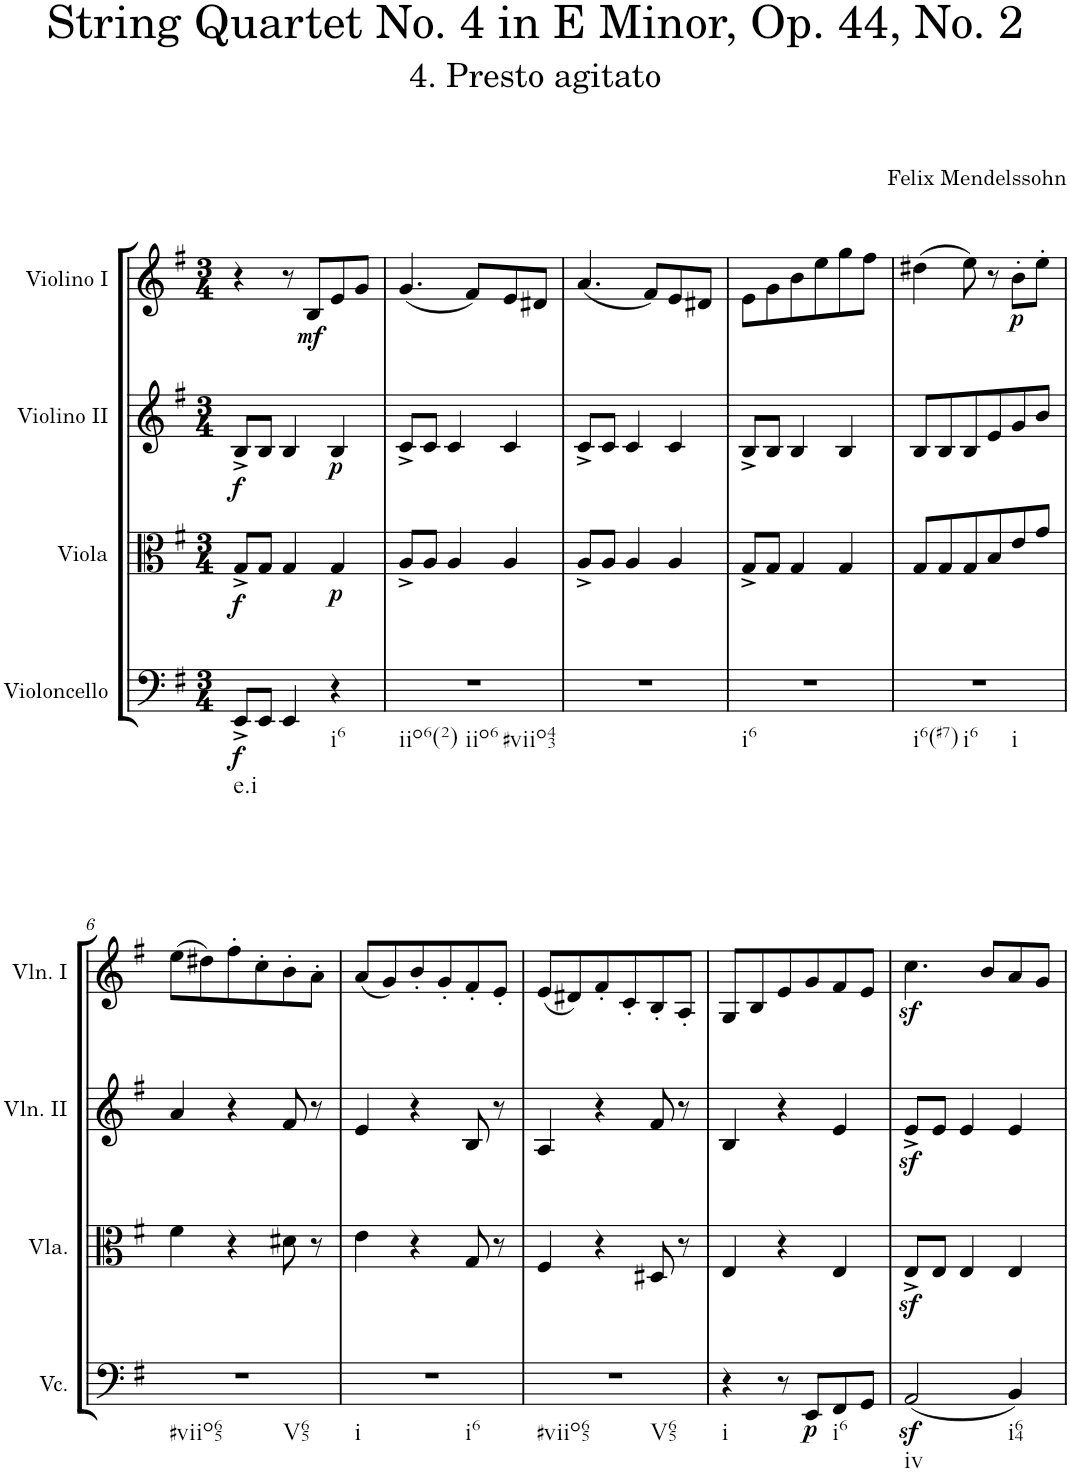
**kern	**dynam	**kern	**dynam	**kern	**dynam	**kern	**dynam
*part4	*part4	*part3	*part3	*part2	*part2	*part1	*part1
*staff4	*staff4	*staff3	*staff3	*staff2	*staff2	*staff1	*staff1
*I"Violoncello	*	*I"Viola	*	*I"Violino II	*	*I"Violino I	*
*I'Vc.	*	*I'Vla.	*	*I'Vln. II	*	*I'Vln. I	*
*clefF4	*	*clefC3	*	*clefG2	*	*clefG2	*
*k[f#]	*	*k[f#]	*	*k[f#]	*	*k[f#]	*
*M3/4	*	*M3/4	*	*M3/4	*	*M3/4	*
=1	=1	=1	=1	=1	=1	=1	=1
!LO:TX:b:t=e.i	!	!	!	!	!	!	!
!	!LO:DY:b	!	!LO:DY:b	!	!LO:DY:b	!	!
8EE^/L	f	8G^/L	f	8B^/L	f	4r	.
8EE/J	.	8G/J	.	8B/J	.	.	.
4EE/	.	4G/	.	4B/	.	8r	.
!	!	!	!	!	!	!	!LO:DY:b
.	.	.	.	.	.	8B/L	mf
!LO:TX:b:t=i6	!	!	!	!	!	!	!
!	!	!	!LO:DY:b	!	!LO:DY:b	!	!
4r	.	4G/	p	4B/	p	8e/	.
.	.	.	.	.	.	8g/J	.
=2	=2	=2	=2	=2	=2	=2	=2
!LO:TX:b:t=iio6(2)	!	!	!	!	!	!	!
!LO:TX:b:t=iio6	!	!	!	!	!	!	!
!LO:TX:b:t=#viio43	!	!	!	!	!	!	!
2.r	.	8A^/L	.	8c^/L	.	(4.g/	.
.	.	8A/J	.	8c/J	.	.	.
.	.	4A/	.	4c/	.	.	.
.	.	.	.	.	.	8f#/L)	.
.	.	4A/	.	4c/	.	8e/	.
.	.	.	.	.	.	8d#X/J	.
=3	=3	=3	=3	=3	=3	=3	=3
2.r	.	8A^/L	.	8c^/L	.	(4.a/	.
.	.	8A/J	.	8c/J	.	.	.
.	.	4A/	.	4c/	.	.	.
.	.	.	.	.	.	8f#/L)	.
.	.	4A/	.	4c/	.	8e/	.
.	.	.	.	.	.	8d#X/J	.
=4	=4	=4	=4	=4	=4	=4	=4
!LO:TX:b:t=i6	!	!	!	!	!	!	!
2.r	.	8G^/L	.	8B^/L	.	8e\L	.
.	.	8G/J	.	8B/J	.	8g\	.
.	.	4G/	.	4B/	.	8b\	.
.	.	.	.	.	.	8ee\	.
.	.	4G/	.	4B/	.	8gg\	.
.	.	.	.	.	.	8ff#\J	.
=5	=5	=5	=5	=5	=5	=5	=5
!LO:TX:b:t=i6(#7)	!	!	!	!	!	!	!
!LO:TX:b:t=i6	!	!	!	!	!	!	!
!LO:TX:b:t=i	!	!	!	!	!	!	!
2.r	.	8G/L	.	8B/L	.	(4dd#X\	.
.	.	8G/	.	8B/	.	.	.
.	.	8G/	.	8B/	.	8ee\)	.
.	.	8B/	.	8e/	.	8r	.
!	!	!	!	!	!	!	!LO:DY:b
.	.	8e/	.	8g/	.	8b'\L	p
.	.	8g/J	.	8b/J	.	8ee'\J	.
!!LO:LB:g=z
=6	=6	=6	=6	=6	=6	=6	=6
!LO:TX:b:t=#viio65	!	!	!	!	!	!	!
!LO:TX:b:t=V65	!	!	!	!	!	!	!
2.r	.	4f#\	.	4a/	.	(8ee\L	.
.	.	.	.	.	.	8dd#X\)	.
.	.	4r	.	4r	.	8ff#'\	.
.	.	.	.	.	.	8cc'\	.
.	.	8d#X\	.	8f#/	.	8b'\	.
.	.	8r	.	8r	.	8a'\J	.
=7	=7	=7	=7	=7	=7	=7	=7
!LO:TX:b:t=i	!	!	!	!	!	!	!
!LO:TX:b:t=i6	!	!	!	!	!	!	!
2.r	.	4e\	.	4e/	.	(8a/L	.
.	.	.	.	.	.	8g/)	.
.	.	4r	.	4r	.	8b'/	.
.	.	.	.	.	.	8g'/	.
.	.	8G/	.	8B/	.	8f#'/	.
.	.	8r	.	8r	.	8e'/J	.
=8	=8	=8	=8	=8	=8	=8	=8
!LO:TX:b:t=#viio65	!	!	!	!	!	!	!
!LO:TX:b:t=V65	!	!	!	!	!	!	!
2.r	.	4F#/	.	4A/	.	(8e/L	.
.	.	.	.	.	.	8d#X/)	.
.	.	4r	.	4r	.	8f#'/	.
.	.	.	.	.	.	8c'/	.
.	.	8D#X/	.	8f#/	.	8B'/	.
.	.	8r	.	8r	.	8A'/J	.
=9	=9	=9	=9	=9	=9	=9	=9
!LO:TX:b:t=i	!	!	!	!	!	!	!
4r	.	4E/	.	4B/	.	8G/L	.
.	.	.	.	.	.	8B/	.
8r	.	4r	.	4r	.	8e/	.
!	!LO:DY:b	!	!	!	!	!	!
8EE/L	p	.	.	.	.	8g/	.
!LO:TX:b:t=i6	!	!	!	!	!	!	!
8FF#/	.	4E/	.	4e/	.	8f#/	.
8GG/J	.	.	.	.	.	8e/J	.
=10	=10	=10	=10	=10	=10	=10	=10
!LO:TX:b:t=iv	!	!	!	!	!	!	!
(2AAz</	.	8Ez<^/L	.	8ez<^/L	.	4.ccz<\	.
.	.	8E/J	.	8e/J	.	.	.
.	.	4E/	.	4e/	.	.	.
.	.	.	.	.	.	8b/L	.
!LO:TX:b:t=i64	!	!	!	!	!	!	!
4BB/)	.	4E/	.	4e/	.	8a/	.
.	.	.	.	.	.	8g/J	.
=	=	=	=	=	=	=	=
*-	*-	*-	*-	*-	*-	*-	*-
